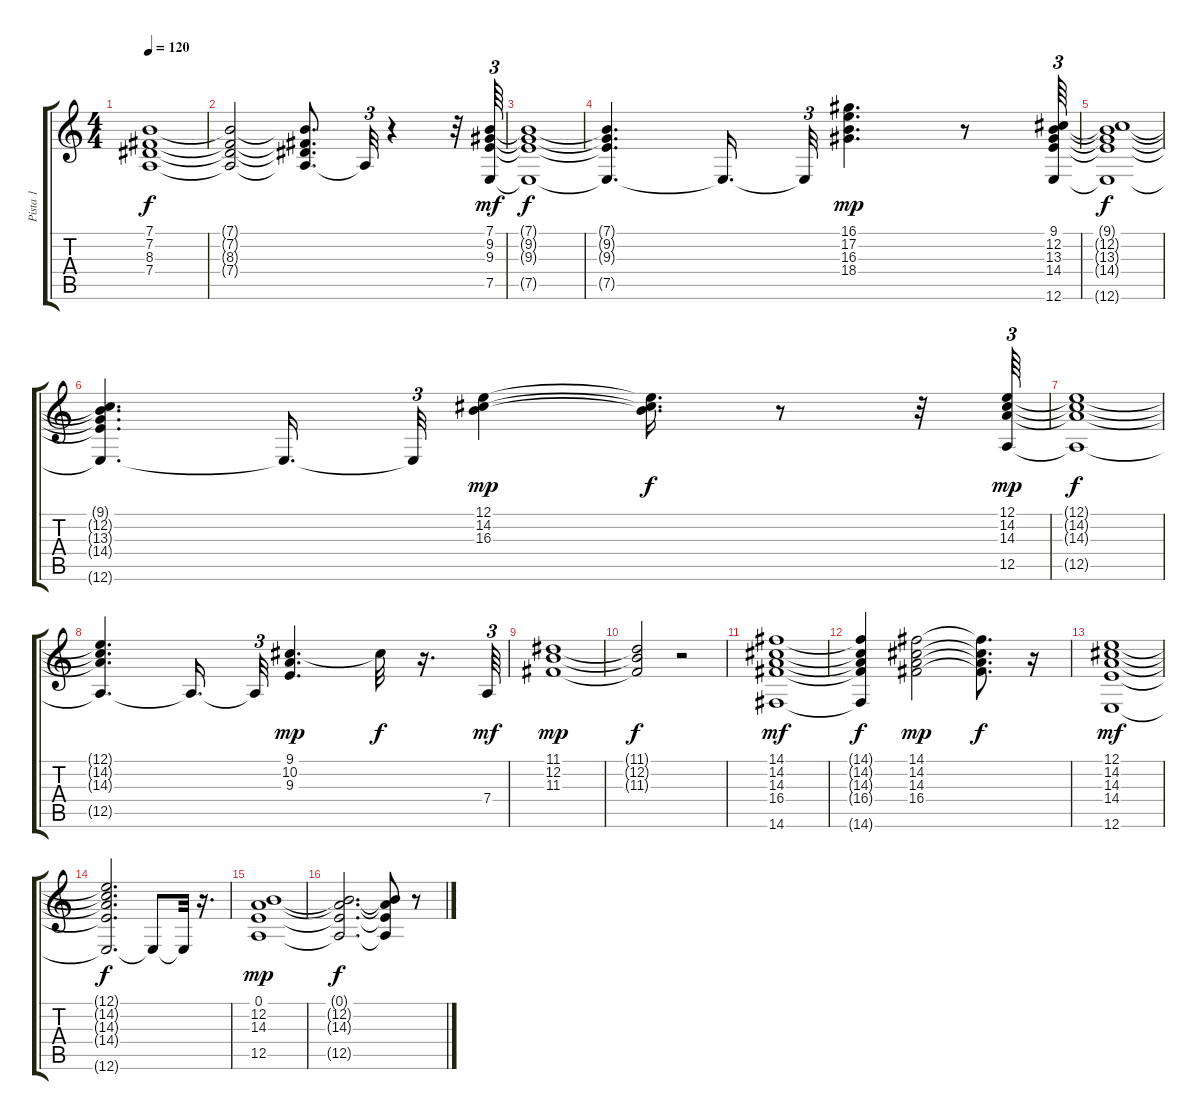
\track ("Pista 1" "Pista 1") {instrument electricpiano1}
\staff {score tabs}
\tuning (E4 B3 G3 D3 A2 E2) {hide}
\ts (4 4)
\tempo 120
\clef g2
\ks c
(7.1{t} 7.2{t} 8.3{t} 7.4{t}).1{dy f} |
(7.1{t} 7.2{t} 8.3{t} 7.4{t}).2 (7.1{t} 7.2{t} 8.3{t} 7.4{t}).8{d} 7.4{t}.32{tu (3 2)} r.4 r.32 (7.1 9.2 9.3 7.5).64{tu (3 2) dy mf} |
(7.1{t} 9.2{t} 9.3{t} 7.5{t}).1{dy f} |
(7.1{t} 9.2{t} 9.3{t} 7.5{t}).4{d} 7.5{t}.16{d} 7.5{t}.32{tu (3 2)} (16.1 17.2 16.3 18.4).4{d dy mp} r.8 (9.1 12.2 13.3 14.4 12.6).64{tu (3 2)} |
(9.1{t} 12.2{t} 13.3{t} 14.4{t} 12.6{t}).1{dy f} |
(9.1{t} 12.2{t} 13.3{t} 14.4{t} 12.6{t}).4{d} 12.6{t}.16{d} 12.6{t}.32{tu (3 2)} (12.1 14.2 16.3).4{dy mp} (12.1{t} 14.2{t} 16.3{t}).16{d dy f} r.8 r.32 (12.1 14.2 14.3 12.5).64{tu (3 2) dy mp} |
(12.1{t} 14.2{t} 14.3{t} 12.5{t}).1{dy f} |
(12.1{t} 14.2{t} 14.3{t} 12.5{t}).4{d} 12.5{t}.16{d} 12.5{t}.32{tu (3 2)} (9.1 10.2 9.3).4{d dy mp} 9.1{t}.32{dy f} r.16{d} 7.4.64{tu (3 2) dy mf} |
(11.1 12.2 11.3).1{dy mp} |
(11.1{t} 12.2{t} 11.3{t}).2{dy f} r.2 |
(14.1 14.2 14.3 16.4 14.6).1{dy mf} |
(14.1{t} 14.2{t} 14.3{t} 16.4{t} 14.6{t}).4{dy f} (14.1 14.2 14.3 16.4).2{dy mp} (14.1{t} 14.2{t} 14.3{t} 16.4{t}).8{d dy f} r.16 |
(12.1 14.2 14.3 14.4 12.6).1{dy mf} |
(12.1{t} 14.2{t} 14.3{t} 14.4{t} 12.6{t}).2{d dy f} 12.6{t}.8 12.6{t}.32 r.16{d} |
(0.1 12.2 14.3 12.5).1{dy mp} |
(0.1{t} 12.2{t} 14.3{t} 12.5{t}).2{d dy f} (0.1{t} 12.2{t} 14.3{t} 12.5{t}).8 r.8
